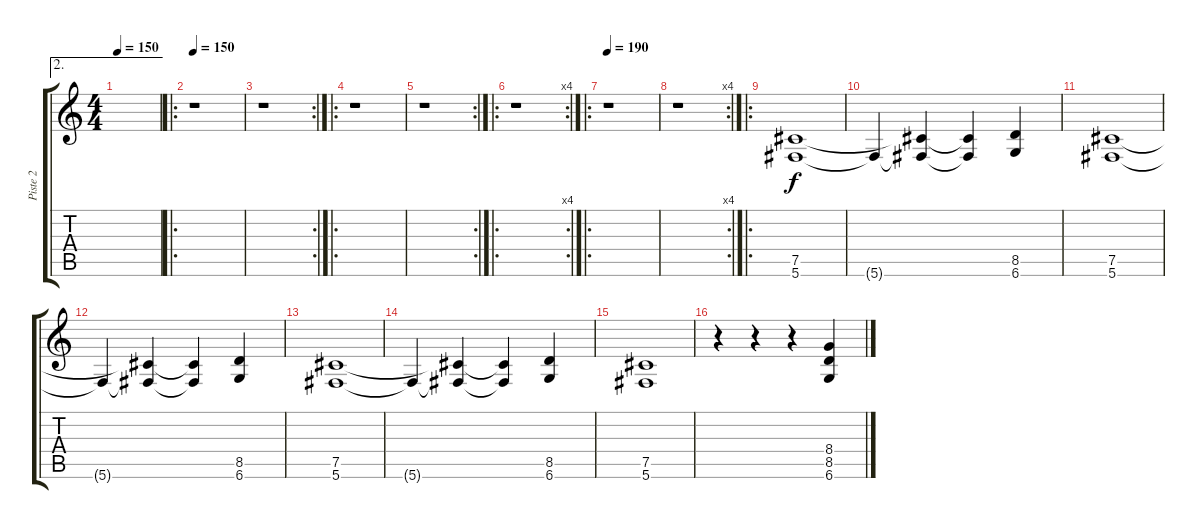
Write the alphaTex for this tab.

\track ("Piste 2" "Piste 2") {instrument distortionguitar}
\staff {score tabs}
\tuning (Db4 Ab3 E3 B2 Gb2 Db2) {hide}
\ae 2
\ts (4 4)
\tempo 150
\clef g2
\ks c
|
\ro
\tempo 150
r.1 |
\rc 2
r.1 |
\ro
r.1 |
\rc 2
r.1 |
\ro
\rc 4
r.1 |
\ro
\tempo 190
r.1 |
\rc 4
r.1 |
\ro
(7.5 5.6).1 |
5.6{t}.4 (7.5{t} 5.6{t}).4 (7.5{t} 5.6{t}).4 (8.5 6.6).4 |
(7.5 5.6).1 |
5.6{t}.4 (7.5{t} 5.6{t}).4 (7.5{t} 5.6{t}).4 (8.5 6.6).4 |
(7.5 5.6).1 |
5.6{t}.4 (7.5{t} 5.6{t}).4 (7.5{t} 5.6{t}).4 (8.5 6.6).4 |
(7.5 5.6).1 |
r.4 r.4 r.4 (8.4 8.5 6.6).4
